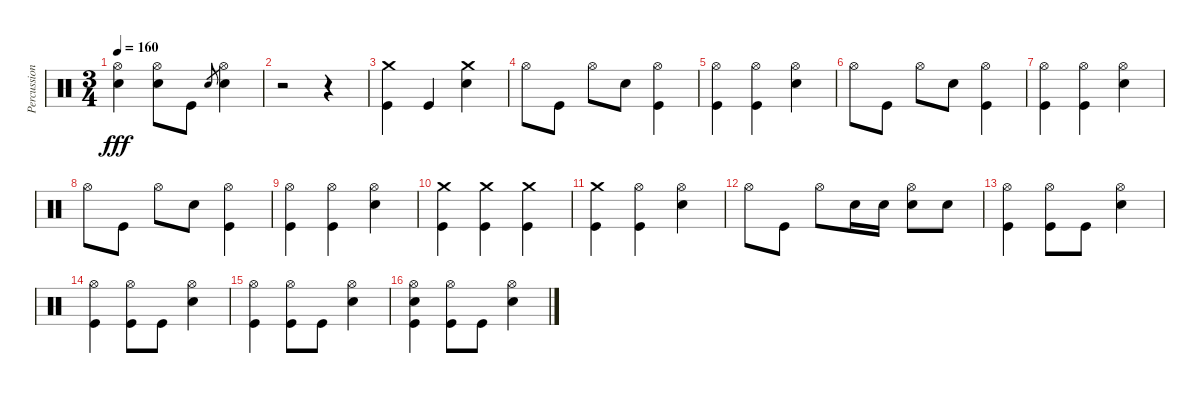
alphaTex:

\track ("Percussions" "Percussion") {instrument percussion}
\staff {score}
\articulation defaults
\ts (3 4)
\tempo 160
\clef neutral
\ks c
("Hi-Hat (open)" "Electric Snare (hit)").4{dy fff} ("Hi-Hat (open)" "Electric Snare (hit)").8 "Kick (hit)".8 "Electric Snare (hit)".8{gr} ("Hi-Hat (open)" "Electric Snare (hit)").4 |
r.2 r.4 |
("Crash medium (hit)" "Kick (hit)").4 "Kick (hit)".4 ("Crash medium (hit)" "Electric Snare (hit)").4 |
"Hi-Hat (open)".8 "Kick (hit)".8 "Hi-Hat (open)".8 "Electric Snare (hit)".8 ("Hi-Hat (open)" "Kick (hit)").4 |
("Hi-Hat (open)" "Kick (hit)").4 ("Hi-Hat (open)" "Kick (hit)").4 ("Hi-Hat (open)" "Electric Snare (hit)").4 |
"Hi-Hat (open)".8 "Kick (hit)".8 "Hi-Hat (open)".8 "Electric Snare (hit)".8 ("Hi-Hat (open)" "Kick (hit)").4 |
("Hi-Hat (open)" "Kick (hit)").4 ("Hi-Hat (open)" "Kick (hit)").4 ("Hi-Hat (open)" "Electric Snare (hit)").4 |
"Hi-Hat (open)".8 "Kick (hit)".8 "Hi-Hat (open)".8 "Electric Snare (hit)".8 ("Hi-Hat (open)" "Kick (hit)").4 |
("Hi-Hat (open)" "Kick (hit)").4 ("Hi-Hat (open)" "Kick (hit)").4 ("Hi-Hat (open)" "Electric Snare (hit)").4 |
("Crash medium (hit)" "Kick (hit)").4 ("Crash medium (hit)" "Kick (hit)").4 ("Crash medium (hit)" "Kick (hit)").4 |
("Crash medium (hit)" "Kick (hit)").4 ("Hi-Hat (open)" "Kick (hit)").4 ("Hi-Hat (open)" "Electric Snare (hit)").4 |
"Hi-Hat (open)".8 "Kick (hit)".8 "Hi-Hat (open)".8 "Electric Snare (hit)".16 "Electric Snare (hit)".16 ("Hi-Hat (open)" "Electric Snare (hit)").8 "Electric Snare (hit)".8 |
("Hi-Hat (open)" "Kick (hit)").4 ("Hi-Hat (open)" "Kick (hit)").8 "Kick (hit)".8 ("Hi-Hat (open)" "Electric Snare (hit)").4 |
("Hi-Hat (open)" "Kick (hit)").4 ("Hi-Hat (open)" "Kick (hit)").8 "Kick (hit)".8 ("Hi-Hat (open)" "Electric Snare (hit)").4 |
("Hi-Hat (open)" "Kick (hit)").4 ("Hi-Hat (open)" "Kick (hit)").8 "Kick (hit)".8 ("Hi-Hat (open)" "Electric Snare (hit)").4 |
("Hi-Hat (open)" "Electric Snare (hit)" "Kick (hit)").4 ("Hi-Hat (open)" "Kick (hit)").8 "Kick (hit)".8 ("Hi-Hat (open)" "Electric Snare (hit)").4
